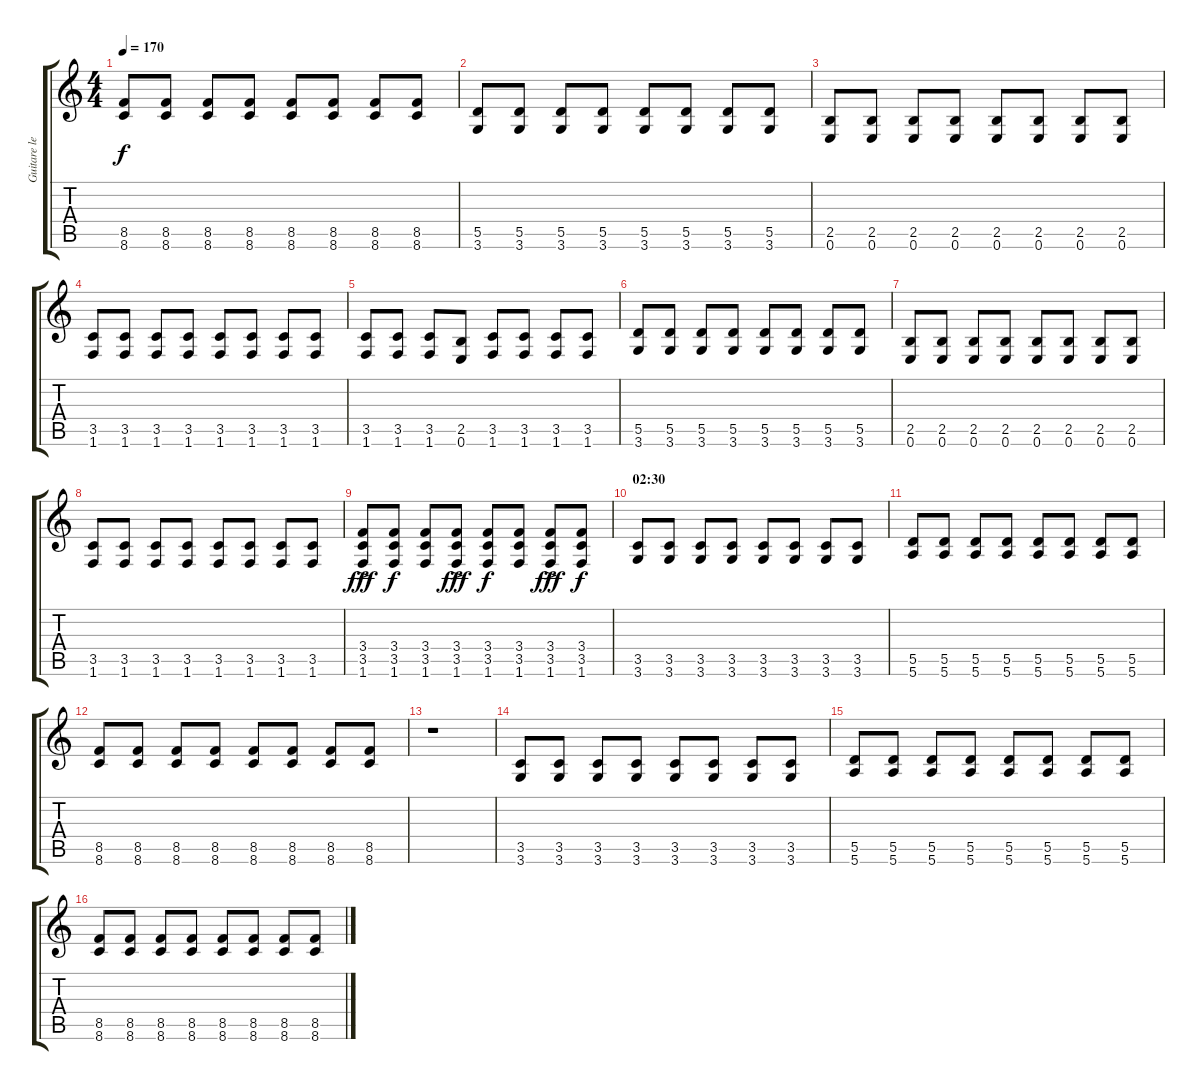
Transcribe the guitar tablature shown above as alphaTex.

\track ("Guitare lead" "Guitare le") {instrument distortionguitar}
\staff {score tabs}
\tuning (E4 B3 G3 D3 A2 E2) {hide}
\ts (4 4)
\tempo 170
\clef g2
\ks c
(8.5 8.6).8{dy f} (8.5 8.6).8 (8.5 8.6).8 (8.5 8.6).8 (8.5 8.6).8 (8.5 8.6).8 (8.5 8.6).8 (8.5 8.6).8 |
(5.5 3.6).8 (5.5 3.6).8 (5.5 3.6).8 (5.5 3.6).8 (5.5 3.6).8 (5.5 3.6).8 (5.5 3.6).8 (5.5 3.6).8 |
(2.5 0.6).8 (2.5 0.6).8 (2.5 0.6).8 (2.5 0.6).8 (2.5 0.6).8 (2.5 0.6).8 (2.5 0.6).8 (2.5 0.6).8 |
(3.5 1.6).8 (3.5 1.6).8 (3.5 1.6).8 (3.5 1.6).8 (3.5 1.6).8 (3.5 1.6).8 (3.5 1.6).8 (3.5 1.6).8 |
(3.5 1.6).8 (3.5 1.6).8 (3.5 1.6).8 (2.5 0.6).8 (3.5 1.6).8 (3.5 1.6).8 (3.5 1.6).8 (3.5 1.6).8 |
(5.5 3.6).8 (5.5 3.6).8 (5.5 3.6).8 (5.5 3.6).8 (5.5 3.6).8 (5.5 3.6).8 (5.5 3.6).8 (5.5 3.6).8 |
(2.5 0.6).8 (2.5 0.6).8 (2.5 0.6).8 (2.5 0.6).8 (2.5 0.6).8 (2.5 0.6).8 (2.5 0.6).8 (2.5 0.6).8 |
(3.5 1.6).8 (3.5 1.6).8 (3.5 1.6).8 (3.5 1.6).8 (3.5 1.6).8 (3.5 1.6).8 (3.5 1.6).8 (3.5 1.6).8 |
(3.4{ac} 3.5{ac} 1.6{ac}).8{dy fff} (3.4 3.5 1.6).8{dy f} (3.4 3.5 1.6).8 (3.4{ac} 3.5{ac} 1.6{ac}).8{dy fff} (3.4 3.5 1.6).8{dy f} (3.4 3.5 1.6).8 (3.4{ac} 3.5{ac} 1.6{ac}).8{dy fff} (3.4 3.5 1.6).8{dy f} |
\section ("" "02:30")
(3.5 3.6).8 (3.5 3.6).8 (3.5 3.6).8 (3.5 3.6).8 (3.5 3.6).8 (3.5 3.6).8 (3.5 3.6).8 (3.5 3.6).8 |
(5.5 5.6).8 (5.5 5.6).8 (5.5 5.6).8 (5.5 5.6).8 (5.5 5.6).8 (5.5 5.6).8 (5.5 5.6).8 (5.5 5.6).8 |
(8.5 8.6).8 (8.5 8.6).8 (8.5 8.6).8 (8.5 8.6).8 (8.5 8.6).8 (8.5 8.6).8 (8.5 8.6).8 (8.5 8.6).8 |
r.1 |
(3.5 3.6).8 (3.5 3.6).8 (3.5 3.6).8 (3.5 3.6).8 (3.5 3.6).8 (3.5 3.6).8 (3.5 3.6).8 (3.5 3.6).8 |
(5.5 5.6).8 (5.5 5.6).8 (5.5 5.6).8 (5.5 5.6).8 (5.5 5.6).8 (5.5 5.6).8 (5.5 5.6).8 (5.5 5.6).8 |
(8.5 8.6).8 (8.5 8.6).8 (8.5 8.6).8 (8.5 8.6).8 (8.5 8.6).8 (8.5 8.6).8 (8.5 8.6).8 (8.5 8.6).8
